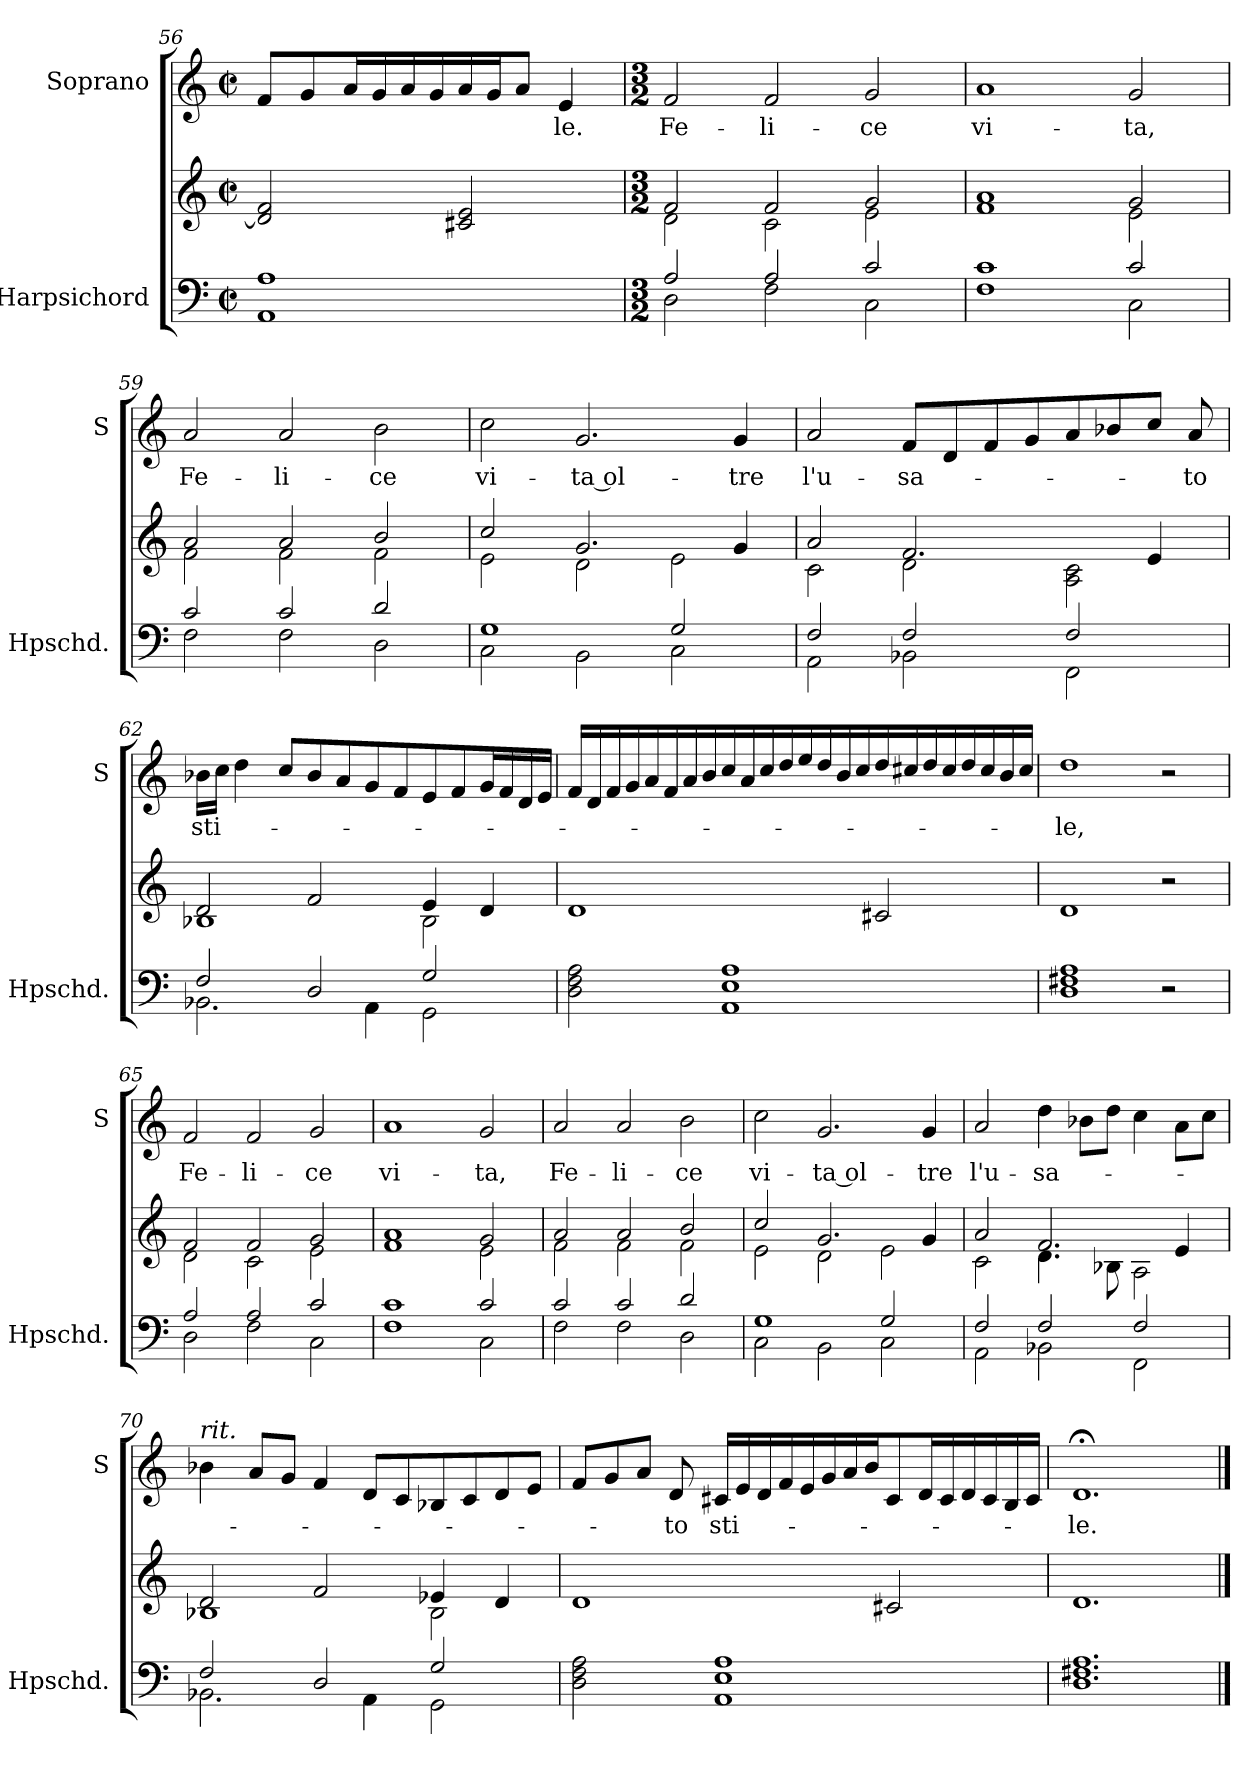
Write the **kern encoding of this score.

**kern	**kern	**kern	**text
*part2	*part2	*part1	*part1
*staff3	*staff2	*staff1	*staff1
*I"Harpsichord	*	*I"Soprano	*
*I'Hpschd.	*	*I'S	*
!!LO:LB:g=z
*clefF4	*clefG2	*clefG2	*
*k[]	*k[]	*k[]	*
*C:	*C:	*C:	*
*M2/2	*M2/2	*M2/2	*
*met(c|)	*met(c|)	*met(c|)	*
=56	=56	=56	=56
*^	*	*	*
1A	1AA	2d/] 2f/	8f/L	.
.	.	.	8g/	.
.	.	.	16a/L	.
.	.	.	16g/	.
.	.	.	16a/	.
.	.	.	16g/	.
.	.	2c#X/ 2e/	16a/	.
.	.	.	16g/J	.
.	.	.	8a/J	.
!	!	!	!	!LO:LY:b
.	.	.	4e/	-le.
=57	=57	=57	=57	=57
*M3/2	*	*M3/2	*M3/2	*
*	*	*^	*	*
!	!	!	!	!	!LO:LY:b
2A/	2D\	2f/	2d\	2f/	Fe-
!	!	!	!	!	!LO:LY:b
2A/	2F\	2f/	2c\	2f/	-li-
!	!	!	!	!	!LO:LY:b
2c/	2C\	2g/	2e\	2g/	-ce
=58	=58	=58	=58	=58	=58
!	!	!	!	!	!LO:LY:b
1c	1F	1a	1f	1a	vi-
!	!	!	!	!	!LO:LY:b
2c/	2C\	2g/	2e\	2g/	-ta,
=59	=59	=59	=59	=59	=59
!	!	!	!	!	!LO:LY:b
2c/	2F\	2a/	2f\	2a/	Fe-
!	!	!	!	!	!LO:LY:b
2c/	2F\	2a/	2f\	2a/	-li-
!	!	!	!	!	!LO:LY:b
2d/	2D\	2b/	2f\	2b\	-ce
=60	=60	=60	=60	=60	=60
!	!	!	!	!	!LO:LY:b
1G	2C\	2cc/	2e\	2cc\	vi-
!	!	!	!	!	!LO:LY:b
.	2BB\	2.g/	2d\	2.g/	-ta ol-
2G/	2C\	.	2e\	.	.
!	!	!	!	!	!LO:LY:b
.	.	4g/	.	4g/	-tre
!!LO:PB:g=z
=61	=61	=61	=61	=61	=61
!	!	!	!	!	!LO:LY:b
2F/	2AA\	2a/	2c\	2a/	l'u-
!	!	!	!	!	!LO:LY:b
2F/	2BB-X\	2.f/	2d\	8f/L	-sa-
.	.	.	.	8d/	.
.	.	.	.	8f/	.
.	.	.	.	8g/	.
2F/	2FF\	.	2A\ 2c\	8a/	.
.	.	.	.	8b-X/	.
.	.	4e/	.	8cc/J	.
!	!	!	!	!	!LO:LY:b
.	.	.	.	8a/	-to
=62	=62	=62	=62	=62	=62
!	!	!	!	!	!LO:LY:b
2F/	2.BB-X\	2d/	1B-X	16b-X\LL	sti-
.	.	.	.	16cc\JJ	.
.	.	.	.	4dd\	.
.	.	.	.	8cc/L	.
2D/	.	2f/	.	8b-/	.
.	.	.	.	8a/	.
.	4AA\	.	.	8g/	.
.	.	.	.	8f/	.
2G/	2GG\	4e/	2B-\	8e/	.
.	.	.	.	8f/	.
.	.	4d/	.	16g/L	.
.	.	.	.	16f/	.
.	.	.	.	16d/	.
.	.	.	.	16e/JJ	.
*v	*v	*	*	*	*
*	*v	*v	*	*
!!LO:LB:g=z
=63	=63	=63	=63
2D\ 2F\ 2A\	1d	16f/LL	.
.	.	16d/	.
.	.	16f/	.
.	.	16g/	.
.	.	16a/	.
.	.	16f/	.
.	.	16a/	.
.	.	16b/	.
1AA 1E 1A	.	16cc/	.
.	.	16a/	.
.	.	16cc/	.
.	.	16dd/	.
.	.	16ee/	.
.	.	16dd/	.
.	.	16b/	.
.	.	16cc/	.
.	2c#X/	16dd/	.
.	.	16cc#X/	.
.	.	16dd/	.
.	.	16cc#/	.
.	.	16dd/	.
.	.	16cc#/	.
.	.	16b/	.
.	.	16cc#/JJ	.
=64	=64	=64	=64
!	!	!	!LO:LY:b
1D 1F#X 1A	1d	1dd	-le,
2r	2r	2r	.
=65	=65	=65	=65
*^	*^	*	*
!	!	!	!	!	!LO:LY:b
2A/	2D\	2f/	2d\	2f/	Fe-
!	!	!	!	!	!LO:LY:b
2A/	2F\	2f/	2c\	2f/	-li-
!	!	!	!	!	!LO:LY:b
2c/	2C\	2g/	2e\	2g/	-ce
=66	=66	=66	=66	=66	=66
!	!	!	!	!	!LO:LY:b
1c	1F	1a	1f	1a	vi-
!	!	!	!	!	!LO:LY:b
2c/	2C\	2g/	2e\	2g/	-ta,
!!LO:LB:g=z
=67	=67	=67	=67	=67	=67
!	!	!	!	!	!LO:LY:b
2c/	2F\	2a/	2f\	2a/	Fe-
!	!	!	!	!	!LO:LY:b
2c/	2F\	2a/	2f\	2a/	-li-
!	!	!	!	!	!LO:LY:b
2d/	2D\	2b/	2f\	2b\	-ce
=68	=68	=68	=68	=68	=68
!	!	!	!	!	!LO:LY:b
1G	2C\	2cc/	2e\	2cc\	vi-
!	!	!	!	!	!LO:LY:b
.	2BB\	2.g/	2d\	2.g/	-ta ol-
2G/	2C\	.	2e\	.	.
!	!	!	!	!	!LO:LY:b
.	.	4g/	.	4g/	-tre
=69	=69	=69	=69	=69	=69
!	!	!	!	!	!LO:LY:b
2F/	2AA\	2a/	2c\	2a/	l'u-
!	!	!	!	!	!LO:LY:b
2F/	2BB-X\	2.f/	4.d\	4dd\	-sa-
.	.	.	.	8b-X\L	.
.	.	.	8B-X\	8dd\J	.
2F/	2FF\	.	2A\	4cc\	.
.	.	4e/	.	8a\L	.
.	.	.	.	8cc\J	.
=70	=70	=70	=70	=70	=70
!	!	!	!	!LO:TX:a:i:t=rit.	!
2F/	2.BB-X\	2d/	1B-X	4b-X\	.
.	.	.	.	8a/L	.
.	.	.	.	8g/J	.
2D/	.	2f/	.	4f/	.
.	4AA\	.	.	8d/L	.
.	.	.	.	8c/	.
2G/	2GG\	4e-X/	2B-\	8B-X/	.
.	.	.	.	8c/	.
.	.	4d/	.	8d/	.
.	.	.	.	8e/J	.
*v	*v	*	*	*	*
*	*v	*v	*	*
!!LO:LB:g=z
=71	=71	=71	=71
2D\ 2F\ 2A\	1d	8f/L	.
.	.	8g/	.
.	.	8a/J	.
!	!	!	!LO:LY:b
.	.	8d/	-to
!	!	!	!LO:LY:b
1AA 1E 1A	.	16c#X/LL	sti-
.	.	16e/	.
.	.	16d/	.
.	.	16f/	.
.	.	16e/	.
.	.	16g/	.
.	.	16a/	.
.	.	16b/J	.
.	2c#X/	8c#/	.
.	.	16d/L	.
.	.	16c#/	.
.	.	16d/	.
.	.	16c#/	.
.	.	16B/	.
.	.	16c#/JJ	.
=72	=72	=72	=72
!	!	!	!LO:LY:b
1.D 1.F#X 1.A	1.d	1.d;<	-le.
==	==	==	==
*-	*-	*-	*-
